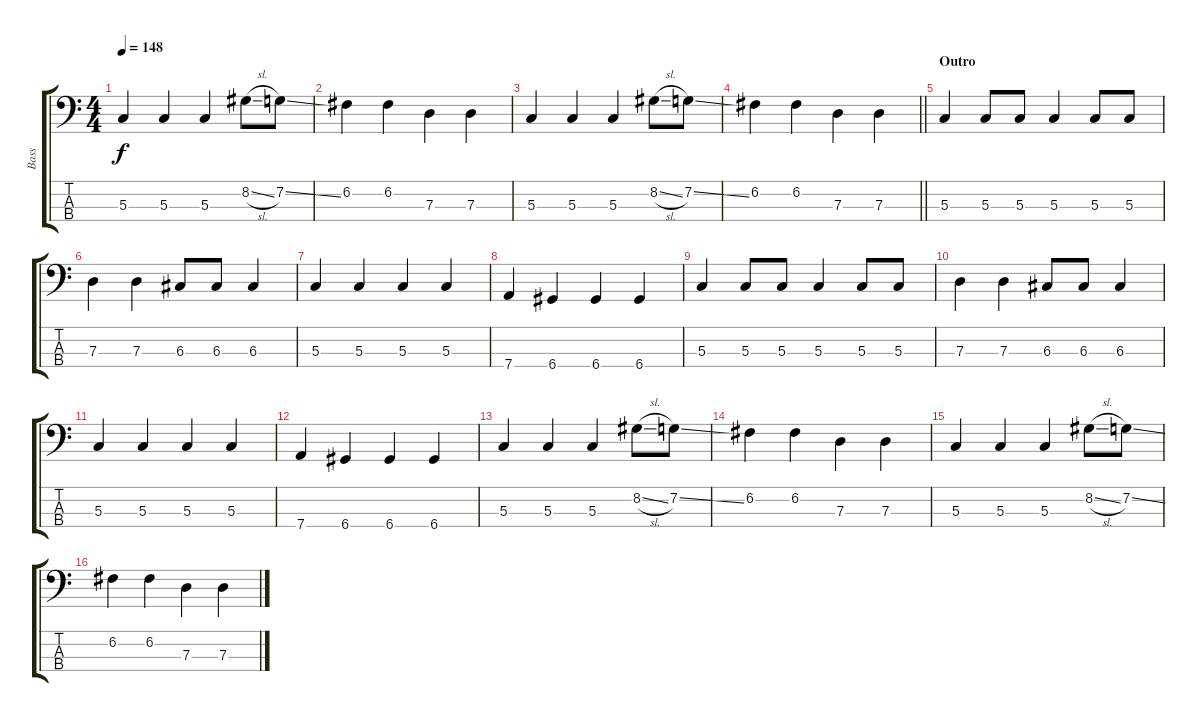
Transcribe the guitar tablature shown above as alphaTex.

\track ("Bass" "Bass") {instrument electricbasspick}
\staff {score tabs}
\tuning (F2 C2 G1 D1) {hide}
\ts (4 4)
\tempo 148
\clef f4
\ks c
5.3.4{dy f} 5.3.4 5.3.4 8.2{sl}.8 7.2{ss}.8 |
6.2.4 6.2.4 7.3.4 7.3.4 |
5.3.4 5.3.4 5.3.4 8.2{sl}.8 7.2{ss}.8 |
\barLineRight lightlight
6.2.4 6.2.4 7.3.4 7.3.4 |
\section ("" "Outro")
5.3.4 5.3.8 5.3.8 5.3.4 5.3.8 5.3.8 |
7.3.4 7.3.4 6.3.8 6.3.8 6.3.4 |
5.3.4 5.3.4 5.3.4 5.3.4 |
7.4.4 6.4.4 6.4.4 6.4.4 |
5.3.4 5.3.8 5.3.8 5.3.4 5.3.8 5.3.8 |
7.3.4 7.3.4 6.3.8 6.3.8 6.3.4 |
5.3.4 5.3.4 5.3.4 5.3.4 |
7.4.4 6.4.4 6.4.4 6.4.4 |
5.3.4 5.3.4 5.3.4 8.2{sl}.8 7.2{ss}.8 |
6.2.4 6.2.4 7.3.4 7.3.4 |
5.3.4 5.3.4 5.3.4 8.2{sl}.8 7.2{ss}.8 |
6.2.4 6.2.4 7.3.4 7.3.4
